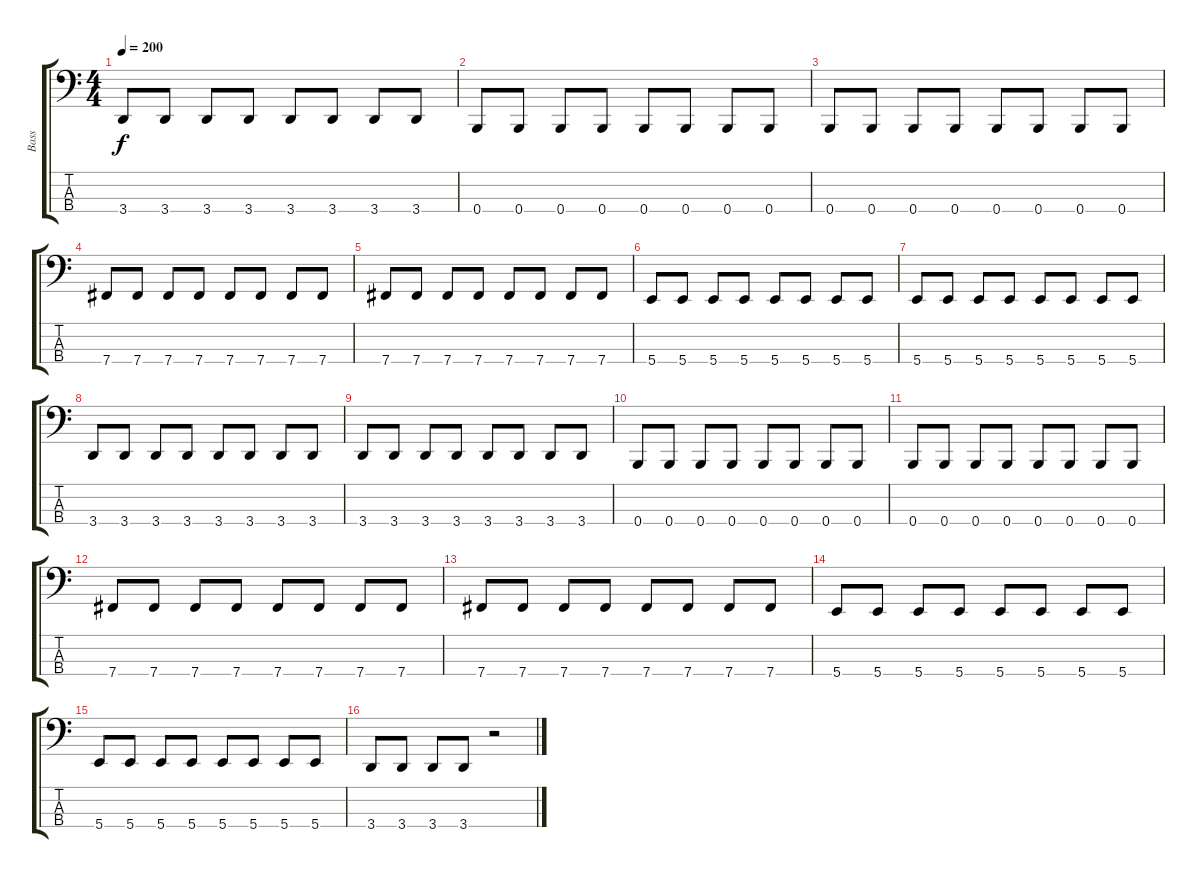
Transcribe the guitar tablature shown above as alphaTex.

\track ("Bass" "Bass") {instrument electricbasspick}
\staff {score tabs}
\tuning (E2 B1 Gb1 B0) {hide}
\ts (4 4)
\tempo 200
\clef f4
\ks c
3.4.8{dy f} 3.4.8 3.4.8 3.4.8 3.4.8 3.4.8 3.4.8 3.4.8 |
0.4.8 0.4.8 0.4.8 0.4.8 0.4.8 0.4.8 0.4.8 0.4.8 |
0.4.8 0.4.8 0.4.8 0.4.8 0.4.8 0.4.8 0.4.8 0.4.8 |
7.4.8 7.4.8 7.4.8 7.4.8 7.4.8 7.4.8 7.4.8 7.4.8 |
7.4.8 7.4.8 7.4.8 7.4.8 7.4.8 7.4.8 7.4.8 7.4.8 |
5.4.8 5.4.8 5.4.8 5.4.8 5.4.8 5.4.8 5.4.8 5.4.8 |
5.4.8 5.4.8 5.4.8 5.4.8 5.4.8 5.4.8 5.4.8 5.4.8 |
3.4.8 3.4.8 3.4.8 3.4.8 3.4.8 3.4.8 3.4.8 3.4.8 |
3.4.8 3.4.8 3.4.8 3.4.8 3.4.8 3.4.8 3.4.8 3.4.8 |
0.4.8 0.4.8 0.4.8 0.4.8 0.4.8 0.4.8 0.4.8 0.4.8 |
0.4.8 0.4.8 0.4.8 0.4.8 0.4.8 0.4.8 0.4.8 0.4.8 |
7.4.8 7.4.8 7.4.8 7.4.8 7.4.8 7.4.8 7.4.8 7.4.8 |
7.4.8 7.4.8 7.4.8 7.4.8 7.4.8 7.4.8 7.4.8 7.4.8 |
5.4.8 5.4.8 5.4.8 5.4.8 5.4.8 5.4.8 5.4.8 5.4.8 |
5.4.8 5.4.8 5.4.8 5.4.8 5.4.8 5.4.8 5.4.8 5.4.8 |
3.4.8 3.4.8 3.4.8 3.4.8 r.2
